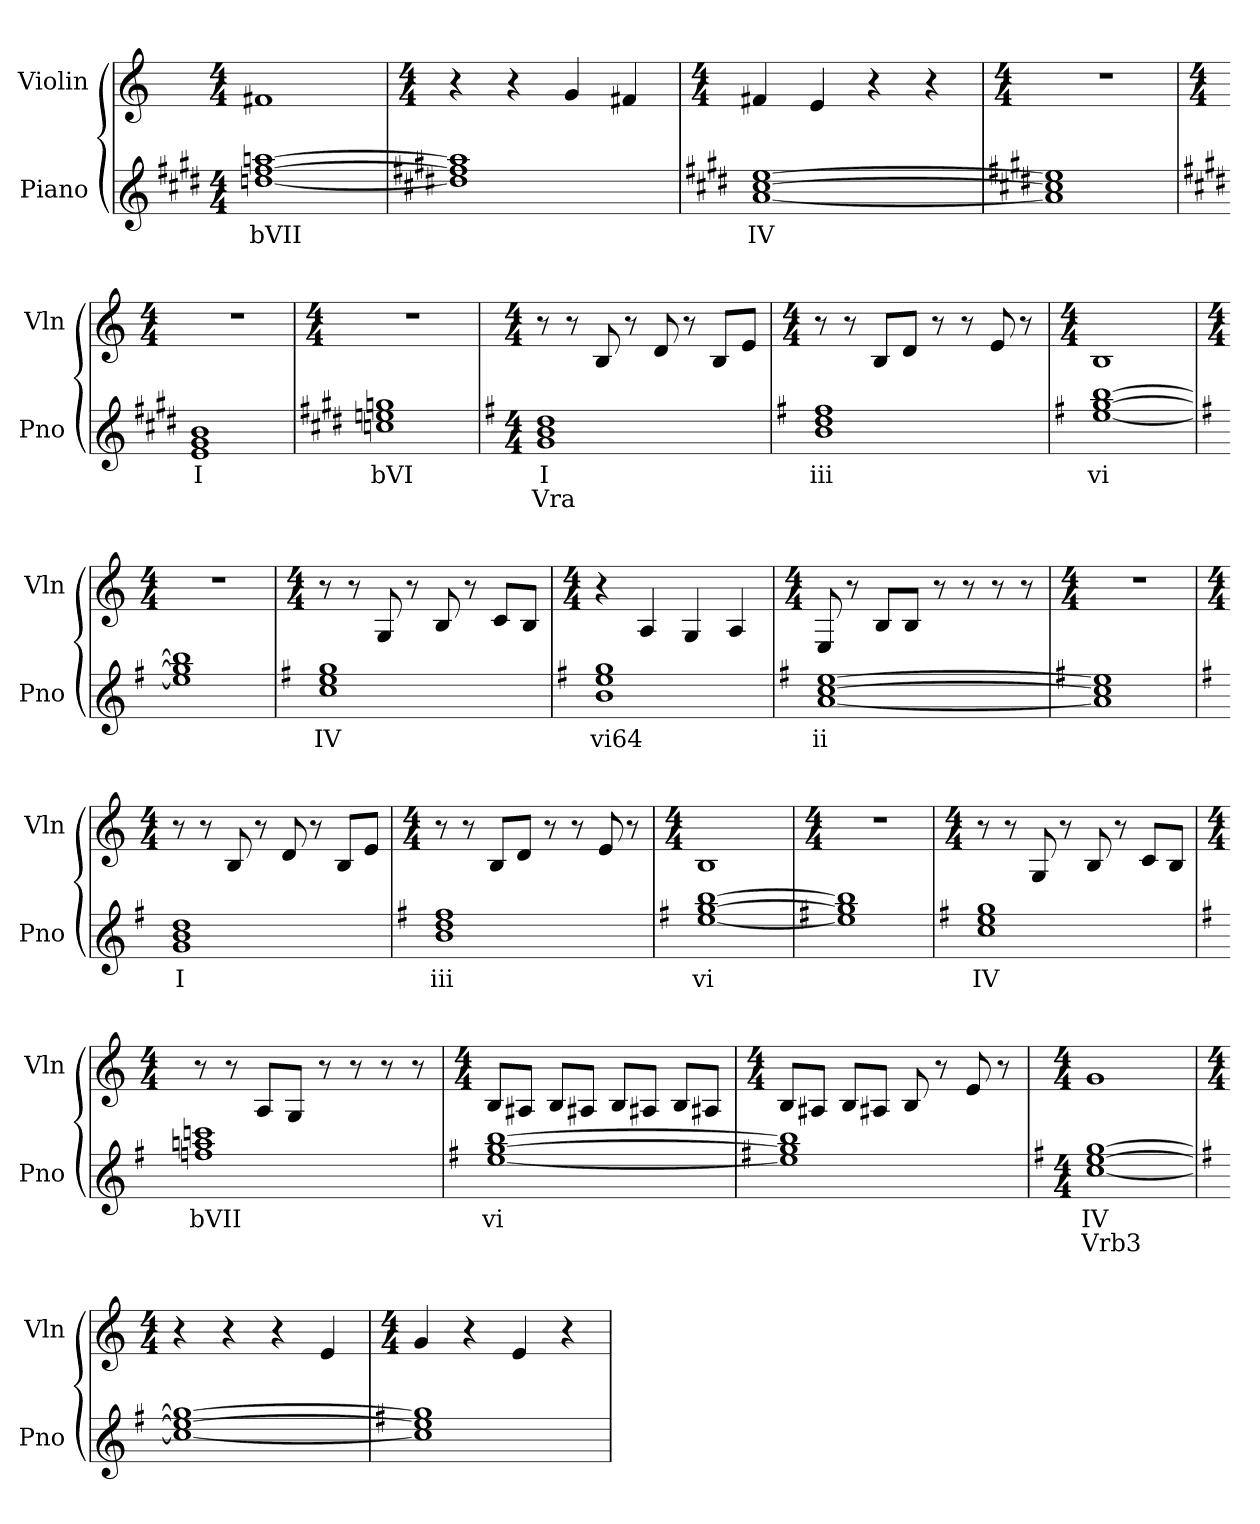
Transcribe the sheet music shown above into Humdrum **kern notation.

**kern	**text	**text	**kern
*part2	*part2	*part2	*part1
*staff2	*staff2	*staff2	*staff1
*I"Piano	*	*	*I"Violin
*I'Pno	*	*	*I'Vln
*k[f#c#g#d#]	*	*	*
*E:	*	*	*
*M4/4	*	*	*M4/4
=	=	=	=
[1ddn [1ff# [1aan	bVII	.	1f#X
=	=	=	=
*k[f#c#g#d#]	*	*	*
*E:	*	*	*
*	*	*	*M4/4
1ddn] 1ff#] 1aan]	.	.	4r
.	.	.	4r
.	.	.	4g
.	.	.	4f#X
=	=	=	=
*k[f#c#g#d#]	*	*	*
*E:	*	*	*
*	*	*	*M4/4
[1a [1cc# [1ee	IV	.	4f#X
.	.	.	4e
.	.	.	4r
.	.	.	4r
=	=	=	=
*k[f#c#g#d#]	*	*	*
*E:	*	*	*
*	*	*	*M4/4
1a] 1cc#] 1ee]	.	.	1r
=	=	=	=
*k[f#c#g#d#]	*	*	*
*E:	*	*	*
*	*	*	*M4/4
1e 1g# 1b	I	.	1r
=	=	=	=
*k[f#c#g#d#]	*	*	*
*E:	*	*	*
*	*	*	*M4/4
1ccn 1een 1ggn	bVI	.	1r
=	=	=	=
*k[f#]	*	*	*
*G:	*	*	*
*M4/4	*	*	*M4/4
1g 1b 1dd	I	Vra	8r
.	.	.	8r
.	.	.	8B
.	.	.	8r
.	.	.	8d
.	.	.	8r
.	.	.	8BL
.	.	.	8eJ
=	=	=	=
*k[f#]	*	*	*
*G:	*	*	*
*	*	*	*M4/4
1b 1dd 1ff#	iii	.	8r
.	.	.	8r
.	.	.	8BL
.	.	.	8dJ
.	.	.	8r
.	.	.	8r
.	.	.	8e
.	.	.	8r
=	=	=	=
*k[f#]	*	*	*
*G:	*	*	*
*	*	*	*M4/4
[1ee [1gg [1bb	vi	.	1B
=	=	=	=
*k[f#]	*	*	*
*G:	*	*	*
*	*	*	*M4/4
1ee] 1gg] 1bb]	.	.	1r
=	=	=	=
*k[f#]	*	*	*
*G:	*	*	*
*	*	*	*M4/4
1cc 1ee 1gg	IV	.	8r
.	.	.	8r
.	.	.	8G
.	.	.	8r
.	.	.	8B
.	.	.	8r
.	.	.	8cL
.	.	.	8BJ
=	=	=	=
*k[f#]	*	*	*
*G:	*	*	*
*	*	*	*M4/4
1b 1ee 1gg	vi64	.	4r
.	.	.	4A
.	.	.	4G
.	.	.	4A
=	=	=	=
*k[f#]	*	*	*
*G:	*	*	*
*	*	*	*M4/4
[1a [1cc [1ee	ii	.	8E
.	.	.	8r
.	.	.	8BL
.	.	.	8BJ
.	.	.	8r
.	.	.	8r
.	.	.	8r
.	.	.	8r
=	=	=	=
*k[f#]	*	*	*
*G:	*	*	*
*	*	*	*M4/4
1a] 1cc] 1ee]	.	.	1r
=	=	=	=
*k[f#]	*	*	*
*G:	*	*	*
*	*	*	*M4/4
1g 1b 1dd	I	.	8r
.	.	.	8r
.	.	.	8B
.	.	.	8r
.	.	.	8d
.	.	.	8r
.	.	.	8BL
.	.	.	8eJ
=	=	=	=
*k[f#]	*	*	*
*G:	*	*	*
*	*	*	*M4/4
1b 1dd 1ff#	iii	.	8r
.	.	.	8r
.	.	.	8BL
.	.	.	8dJ
.	.	.	8r
.	.	.	8r
.	.	.	8e
.	.	.	8r
=	=	=	=
*k[f#]	*	*	*
*G:	*	*	*
*	*	*	*M4/4
[1ee [1gg [1bb	vi	.	1B
=	=	=	=
*k[f#]	*	*	*
*G:	*	*	*
*	*	*	*M4/4
1ee] 1gg] 1bb]	.	.	1r
=	=	=	=
*k[f#]	*	*	*
*G:	*	*	*
*	*	*	*M4/4
1cc 1ee 1gg	IV	.	8r
.	.	.	8r
.	.	.	8G
.	.	.	8r
.	.	.	8B
.	.	.	8r
.	.	.	8cL
.	.	.	8BJ
=	=	=	=
*k[f#]	*	*	*
*G:	*	*	*
*	*	*	*M4/4
1ffn 1aan 1cccn	bVII	.	8r
.	.	.	8r
.	.	.	8AL
.	.	.	8GJ
.	.	.	8r
.	.	.	8r
.	.	.	8r
.	.	.	8r
=	=	=	=
*k[f#]	*	*	*
*G:	*	*	*
*	*	*	*M4/4
[1ee [1gg [1bb	vi	.	8BL
.	.	.	8A#XJ
.	.	.	8BL
.	.	.	8A#XJ
.	.	.	8BL
.	.	.	8A#XJ
.	.	.	8BL
.	.	.	8A#XJ
=	=	=	=
*k[f#]	*	*	*
*G:	*	*	*
*	*	*	*M4/4
1ee] 1gg] 1bb]	.	.	8BL
.	.	.	8A#XJ
.	.	.	8BL
.	.	.	8A#XJ
.	.	.	8B
.	.	.	8r
.	.	.	8e
.	.	.	8r
=	=	=	=
*k[f#]	*	*	*
*G:	*	*	*
*M4/4	*	*	*M4/4
[1cc [1ee [1gg	IV	Vrb3	1g
=	=	=	=
*k[f#]	*	*	*
*G:	*	*	*
*	*	*	*M4/4
1cc_ 1ee_ 1gg_	.	.	4r
.	.	.	4r
.	.	.	4r
.	.	.	4e
=	=	=	=
*k[f#]	*	*	*
*G:	*	*	*
*	*	*	*M4/4
1cc] 1ee] 1gg]	.	.	4g
.	.	.	4r
.	.	.	4e
.	.	.	4r
=	=	=	=
*-	*-	*-	*-
